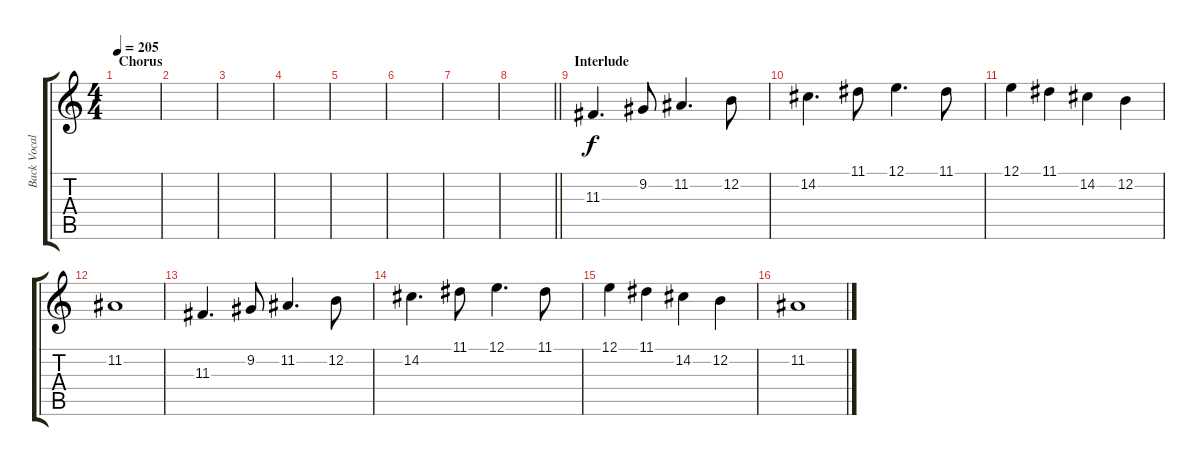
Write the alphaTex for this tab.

\track ("Back Vocals" "Back Vocal") {instrument tenorsax}
\staff {score tabs}
\tuning (E4 B3 G3 D3 A2 E2) {hide}
\ts (4 4)
\section ("" "Chorus")
\tempo 205
\clef g2
\ks c
|
|
|
|
|
|
|
\barLineRight lightlight
|
\section ("" "Interlude")
11.3.4{d} 9.2.8 11.2.4{d} 12.2.8 |
14.2.4{d} 11.1.8 12.1.4{d} 11.1.8 |
12.1.4 11.1.4 14.2.4 12.2.4 |
11.2.1 |
11.3.4{d} 9.2.8 11.2.4{d} 12.2.8 |
14.2.4{d} 11.1.8 12.1.4{d} 11.1.8 |
12.1.4 11.1.4 14.2.4 12.2.4 |
11.2.1
